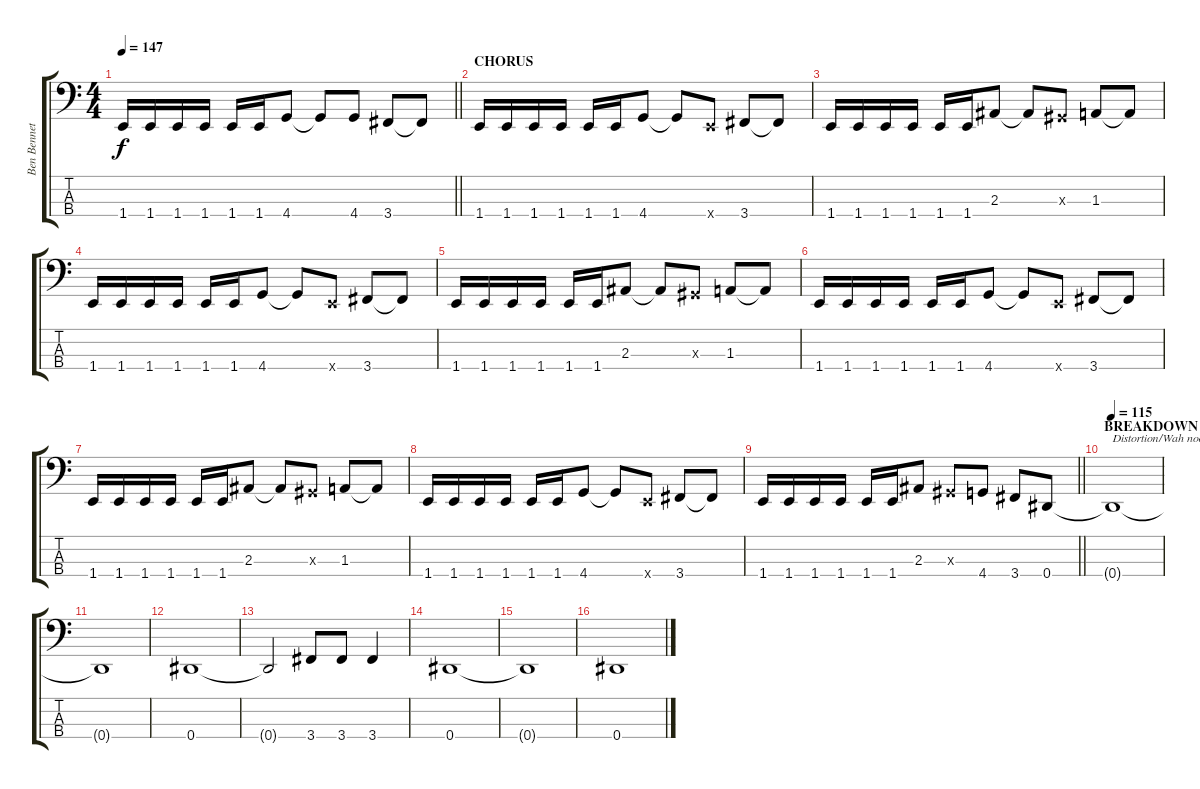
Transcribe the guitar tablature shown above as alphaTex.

\track ("Ben Bennett" "Ben Bennet") {instrument electricbassfinger}
\staff {score tabs}
\tuning (Gb2 Db2 Ab1 Eb1) {hide}
\ts (4 4)
\tempo 147
\clef f4
\barLineRight lightlight
\ks c
1.4.16{dy f} 1.4.16 1.4.16 1.4.16 1.4.16 1.4.16 4.4.8 4.4{t}.8 4.4.8 3.4.8 3.4{t}.8 |
\section ("" "CHORUS")
1.4.16 1.4.16 1.4.16 1.4.16 1.4.16 1.4.16 4.4.8 4.4{t}.8 1.4{x}.8 3.4.8 3.4{t}.8 |
1.4.16 1.4.16 1.4.16 1.4.16 1.4.16 1.4.16 2.3.8 2.3{t}.8 0.3{x}.8 1.3.8 1.3{t}.8 |
1.4.16 1.4.16 1.4.16 1.4.16 1.4.16 1.4.16 4.4.8 4.4{t}.8 1.4{x}.8 3.4.8 3.4{t}.8 |
1.4.16 1.4.16 1.4.16 1.4.16 1.4.16 1.4.16 2.3.8 2.3{t}.8 0.3{x}.8 1.3.8 1.3{t}.8 |
1.4.16 1.4.16 1.4.16 1.4.16 1.4.16 1.4.16 4.4.8 4.4{t}.8 1.4{x}.8 3.4.8 3.4{t}.8 |
1.4.16 1.4.16 1.4.16 1.4.16 1.4.16 1.4.16 2.3.8 2.3{t}.8 0.3{x}.8 1.3.8 1.3{t}.8 |
1.4.16 1.4.16 1.4.16 1.4.16 1.4.16 1.4.16 4.4.8 4.4{t}.8 1.4{x}.8 3.4.8 3.4{t}.8 |
\barLineRight lightlight
1.4.16 1.4.16 1.4.16 1.4.16 1.4.16 1.4.16 2.3.8 0.3{x}.8 4.4.8 3.4.8 0.4.8 |
\section ("" "BREAKDOWN")
\tempo 115
0.4{t}.1{txt "Distortion/Wah noodles..."} |
0.4{t}.1 |
0.4.1 |
0.4{t}.2 3.4.8 3.4.8 3.4.4 |
0.4.1 |
0.4{t}.1 |
0.4.1
